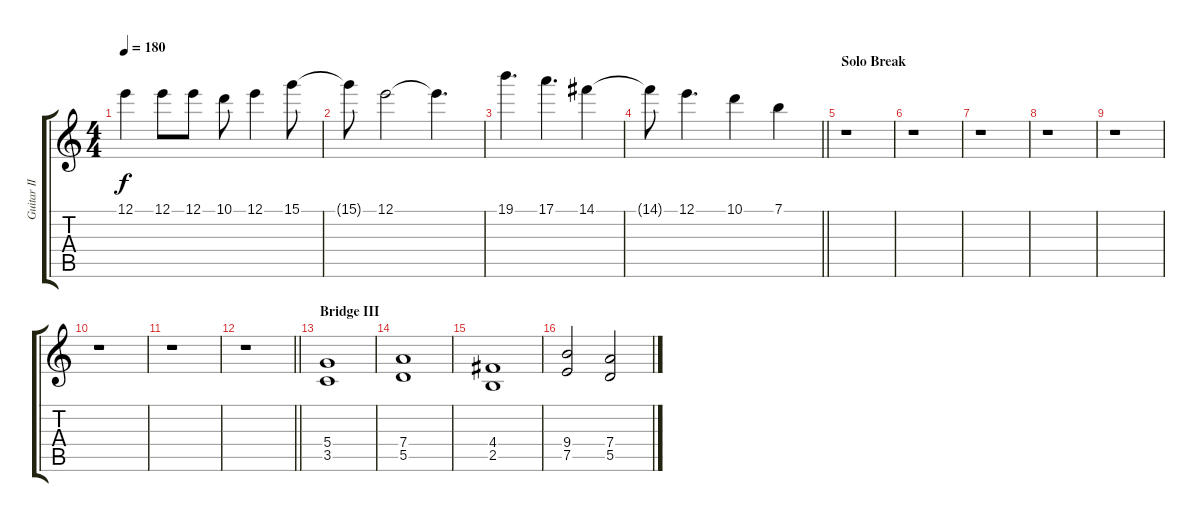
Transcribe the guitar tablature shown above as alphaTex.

\track ("Guitar II" "Guitar II") {instrument overdrivenguitar}
\staff {score tabs}
\tuning (E4 B3 G3 D3 A2 E2) {hide}
\ts (4 4)
\tempo 180
\clef g2
\ks c
12.1.4{dy f} 12.1.8 12.1.8 10.1.8 12.1.4 15.1.8 |
15.1{t}.8 12.1.2 12.1{t}.4{d} |
19.1.4{d} 17.1.4{d} 14.1.4 |
\barLineRight lightlight
14.1{t}.8 12.1.4{d} 10.1.4 7.1.4 |
\section ("" "Solo Break")
r.1 |
r.1 |
r.1 |
r.1 |
r.1 |
r.1 |
r.1 |
\barLineRight lightlight
r.1 |
\section ("" "Bridge III")
(5.4 3.5).1 |
(7.4 5.5).1 |
(4.4 2.5).1 |
(9.4 7.5).2 (7.4 5.5).2
